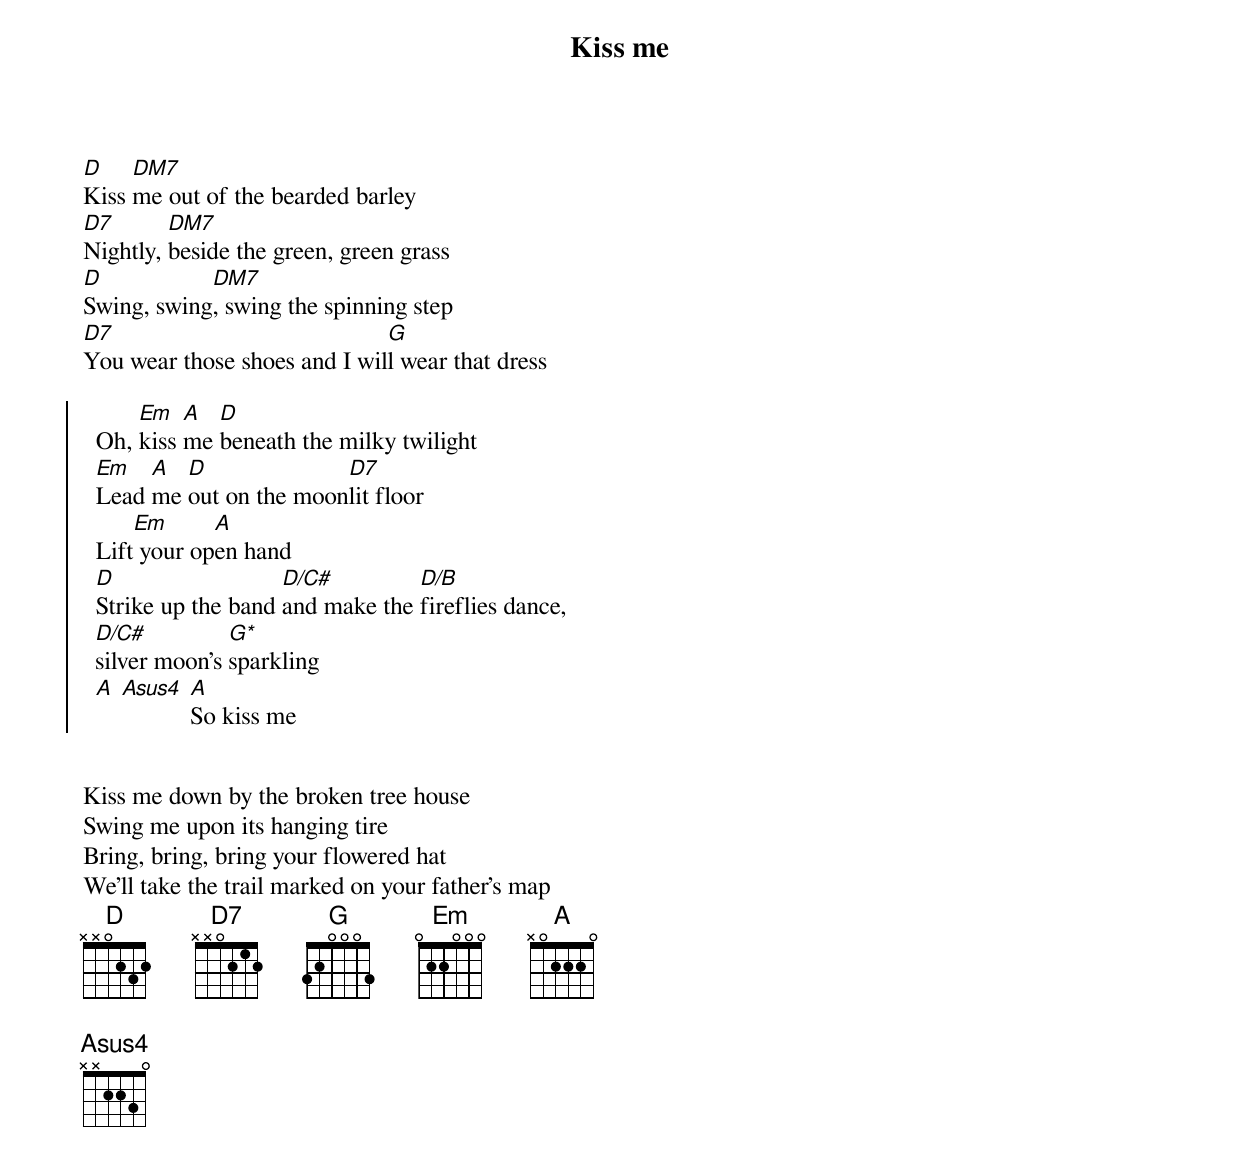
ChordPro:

{title: Kiss me}
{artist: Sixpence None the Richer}
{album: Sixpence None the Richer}
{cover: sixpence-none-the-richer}
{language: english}
{columns: 2}
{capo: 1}
{define: D frets X X 0 2 3 2}
{define: DM7 frets X X 0 2 2 2 special}
{define: D7 frets X X 0 2 1 2}
{define: Em frets 0 2 2 0 0 0}
{define: A frets X 0 2 2 2 0}
{define: G frets 3 2 0 0 0 3}
{define: D/C# frets X 4 0 2 3 2 special}
{define: D/B frets X 2 0 2 3 2 special}
{define: G* frets 3 2 0 0 3 0 special}
{define: Asus4 frets X 0 2 2 3 0 special}

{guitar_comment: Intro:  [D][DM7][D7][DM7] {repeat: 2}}


[D]Kiss [DM7]me out of the bearded barley
[D7]Nightly, [DM7]beside the green, green grass
[D]Swing, swing[DM7], swing the spinning step
[D7]You wear those shoes and I wil[G]l wear that dress

{start_of_chorus}
  Oh, [Em]kiss [A]me [D]beneath the milky twilight
  [Em]Lead [A]me [D]out on the moon[D7]lit floor
  Lift[Em] your op[A]en hand
  [D]Strike up the band [D/C#]and make the [D/B]fireflies dance, [D/C#]silver moon's [G*]sparkling
  [A] [Asus4] [A]So kiss me
{end_of_chorus}


Kiss me down by the broken tree house
Swing me upon its hanging tire
Bring, bring, bring your flowered hat
We'll take the trail marked on your father's map
